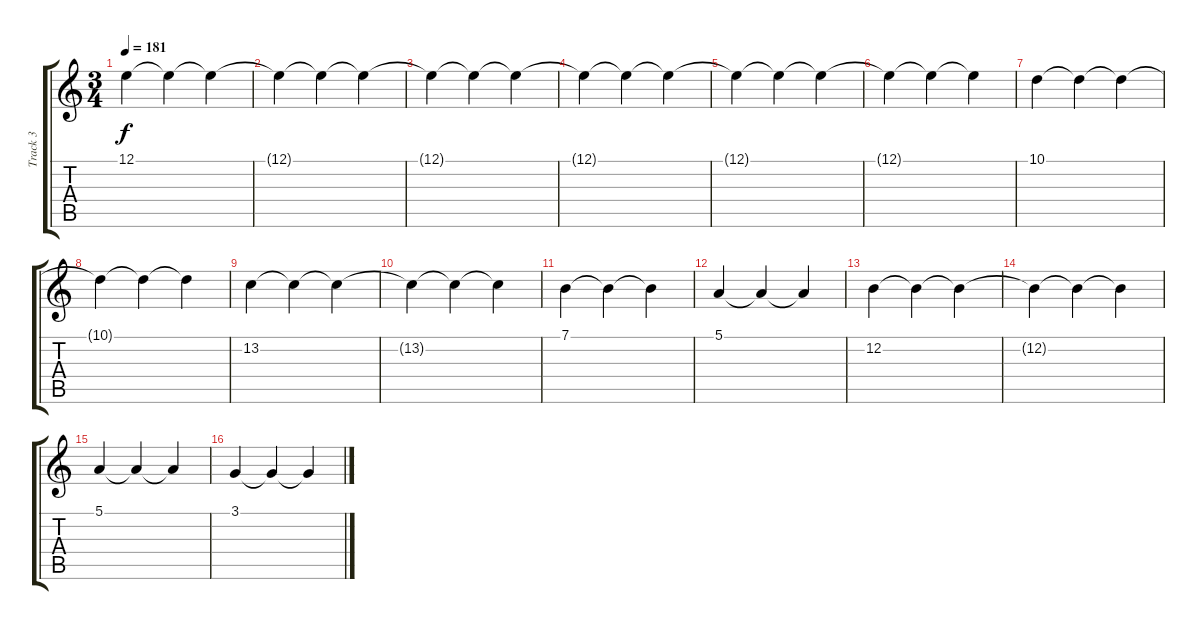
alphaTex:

\track ("Track 3" "Track 3") {instrument stringensemble2}
\staff {score tabs}
\tuning (E4 B3 G3 D3 A2 E2) {hide}
\ts (3 4)
\tempo 181
\clef g2
\ks c
12.1.4{dy f} 12.1{t}.4 12.1{t}.4 |
12.1{t}.4 12.1{t}.4 12.1{t}.4 |
12.1{t}.4 12.1{t}.4 12.1{t}.4 |
12.1{t}.4 12.1{t}.4 12.1{t}.4 |
12.1{t}.4 12.1{t}.4 12.1{t}.4 |
12.1{t}.4 12.1{t}.4 12.1{t}.4 |
10.1.4 10.1{t}.4 10.1{t}.4 |
10.1{t}.4 10.1{t}.4 10.1{t}.4 |
13.2.4 13.2{t}.4 13.2{t}.4 |
13.2{t}.4 13.2{t}.4 13.2{t}.4 |
7.1.4 7.1{t}.4 7.1{t}.4 |
5.1.4 5.1{t}.4 5.1{t}.4 |
12.2.4 12.2{t}.4 12.2{t}.4 |
12.2{t}.4 12.2{t}.4 12.2{t}.4 |
5.1.4 5.1{t}.4 5.1{t}.4 |
3.1.4 3.1{t}.4 3.1{t}.4
